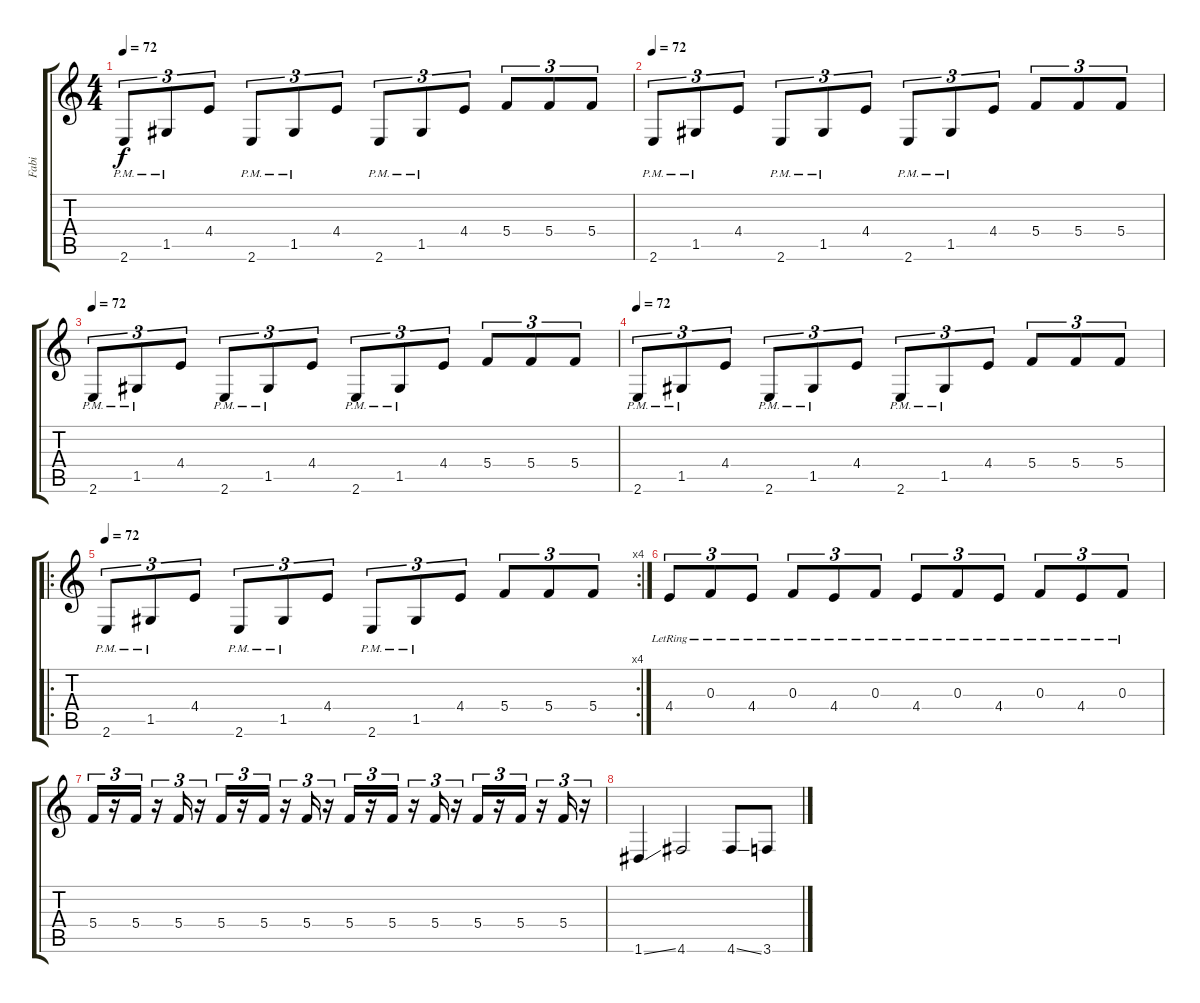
\track ("Fabi" "Fabi") {instrument distortionguitar}
\staff {score tabs}
\tuning (D4 A3 F3 C3 G2 D2) {hide}
\ts (4 4)
\tempo 72
\clef g2
\ks c
2.6{pm}.8{tu (3 2) dy f} 1.5{pm}.8{tu (3 2)} 4.4.8{tu (3 2)} 2.6{pm}.8{tu (3 2)} 1.5{pm}.8{tu (3 2)} 4.4.8{tu (3 2)} 2.6{pm}.8{tu (3 2)} 1.5{pm}.8{tu (3 2)} 4.4.8{tu (3 2)} 5.4.8{tu (3 2)} 5.4.8{tu (3 2)} 5.4.8{tu (3 2)} |
\tempo 72
2.6{pm}.8{tu (3 2)} 1.5{pm}.8{tu (3 2)} 4.4.8{tu (3 2)} 2.6{pm}.8{tu (3 2)} 1.5{pm}.8{tu (3 2)} 4.4.8{tu (3 2)} 2.6{pm}.8{tu (3 2)} 1.5{pm}.8{tu (3 2)} 4.4.8{tu (3 2)} 5.4.8{tu (3 2)} 5.4.8{tu (3 2)} 5.4.8{tu (3 2)} |
\tempo 72
2.6{pm}.8{tu (3 2)} 1.5{pm}.8{tu (3 2)} 4.4.8{tu (3 2)} 2.6{pm}.8{tu (3 2)} 1.5{pm}.8{tu (3 2)} 4.4.8{tu (3 2)} 2.6{pm}.8{tu (3 2)} 1.5{pm}.8{tu (3 2)} 4.4.8{tu (3 2)} 5.4.8{tu (3 2)} 5.4.8{tu (3 2)} 5.4.8{tu (3 2)} |
\tempo 72
2.6{pm}.8{tu (3 2)} 1.5{pm}.8{tu (3 2)} 4.4.8{tu (3 2)} 2.6{pm}.8{tu (3 2)} 1.5{pm}.8{tu (3 2)} 4.4.8{tu (3 2)} 2.6{pm}.8{tu (3 2)} 1.5{pm}.8{tu (3 2)} 4.4.8{tu (3 2)} 5.4.8{tu (3 2)} 5.4.8{tu (3 2)} 5.4.8{tu (3 2)} |
\ro
\rc 4
\tempo 72
2.6{pm}.8{tu (3 2)} 1.5{pm}.8{tu (3 2)} 4.4.8{tu (3 2)} 2.6{pm}.8{tu (3 2)} 1.5{pm}.8{tu (3 2)} 4.4.8{tu (3 2)} 2.6{pm}.8{tu (3 2)} 1.5{pm}.8{tu (3 2)} 4.4.8{tu (3 2)} 5.4.8{tu (3 2)} 5.4.8{tu (3 2)} 5.4.8{tu (3 2)} |
4.4{lr}.8{tu (3 2)} 0.3{lr}.8{tu (3 2)} 4.4{lr}.8{tu (3 2)} 0.3{lr}.8{tu (3 2)} 4.4{lr}.8{tu (3 2)} 0.3{lr}.8{tu (3 2)} 4.4{lr}.8{tu (3 2)} 0.3{lr}.8{tu (3 2)} 4.4{lr}.8{tu (3 2)} 0.3{lr}.8{tu (3 2)} 4.4{lr}.8{tu (3 2)} 0.3{lr}.8{tu (3 2)} |
5.4.16{tu (3 2)} r.16{tu (3 2)} 5.4.16{tu (3 2)} r.16{tu (3 2)} 5.4.16{tu (3 2)} r.16{tu (3 2)} 5.4.16{tu (3 2)} r.16{tu (3 2)} 5.4.16{tu (3 2)} r.16{tu (3 2)} 5.4.16{tu (3 2)} r.16{tu (3 2)} 5.4.16{tu (3 2)} r.16{tu (3 2)} 5.4.16{tu (3 2)} r.16{tu (3 2)} 5.4.16{tu (3 2)} r.16{tu (3 2)} 5.4.16{tu (3 2)} r.16{tu (3 2)} 5.4.16{tu (3 2)} r.16{tu (3 2)} 5.4.16{tu (3 2)} r.16{tu (3 2)} |
1.6{ss}.4 4.6.2 4.6{ss}.8 3.6.8
